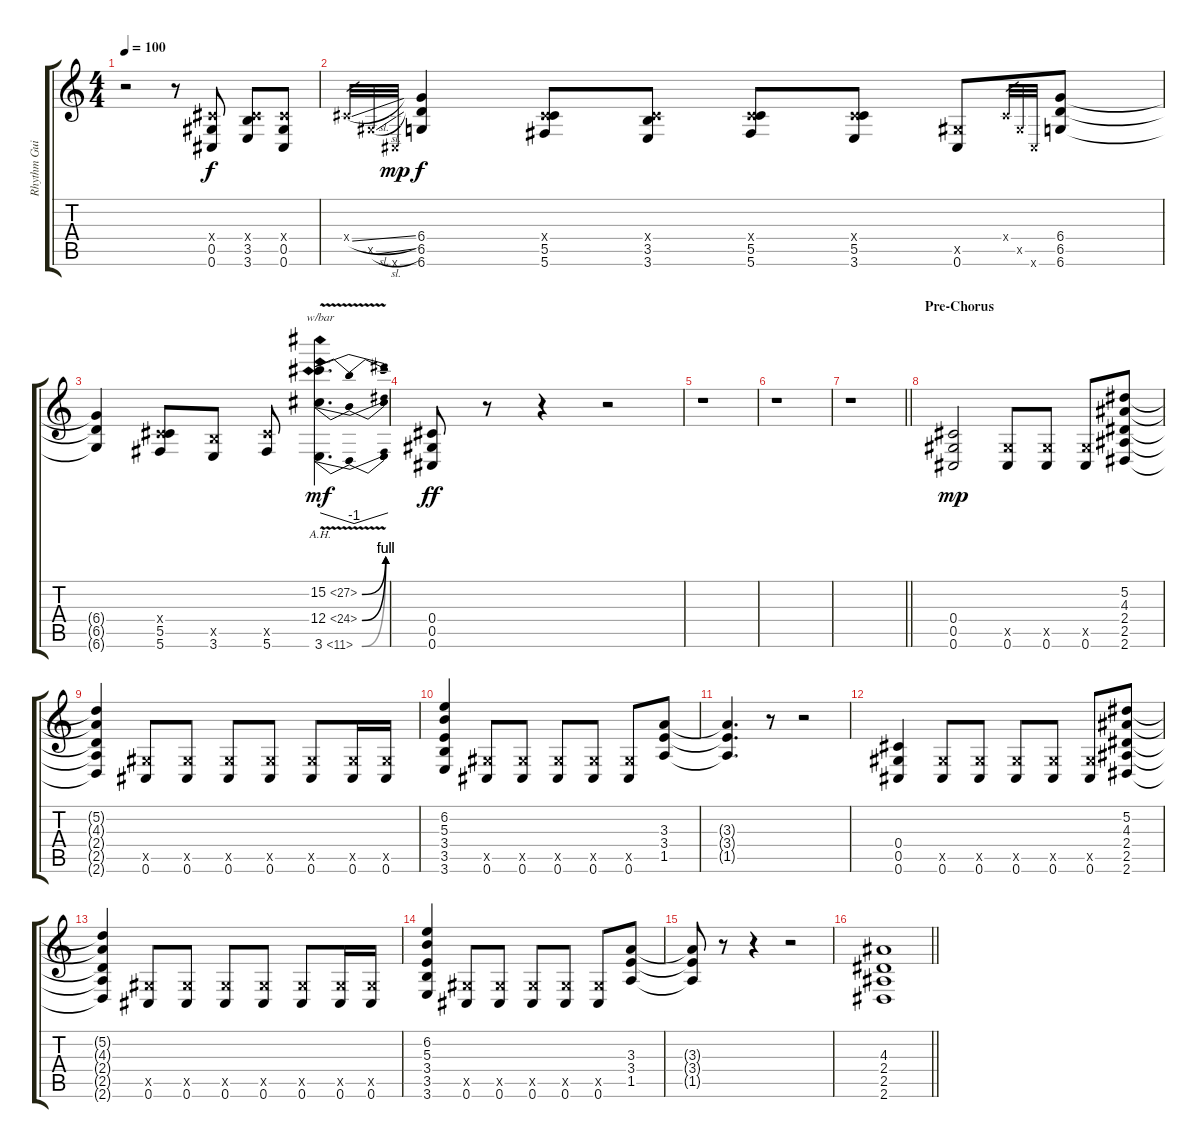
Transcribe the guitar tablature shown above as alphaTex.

\track ("Rhythm Guitar 2" "Rhythm Gui") {instrument distortionguitar}
\staff {score tabs}
\tuning (Eb4 Bb3 Gb3 Db3 Ab2 Db2) {hide}
\ts (4 4)
\tempo 100
\clef g2
\ks c
r.2{dy ff} r.8 (0.4{x} 0.5 0.6).8{dy f} (0.4{x} 3.5 3.6).8 (0.4{x} 0.5 0.6).8 |
0.4{sl x}.32{gr} 0.5{sl x}.32{gr} 0.6{x}.32{gr dy mp} (6.4 6.5 6.6).4{dy f} (0.4{x} 5.5 5.6).8 (0.4{x} 3.5 3.6).8 (0.4{x} 5.5 5.6).8 (0.4{x} 5.5 3.6).8 (0.5{x} 0.6).8 0.4{x}.32{gr} 0.5{x}.32{gr} 0.6{x}.32{gr} (6.4 6.5 6.6).8 |
(6.4{t} 6.5{t} 6.6{t}).4 (0.4{x} 5.5 5.6).8 (3.5{x} 3.6).8 (5.5{x} 5.6).8 (15.2{be (bend 0 0 60 4) ah 12 v} 12.4{be (bend 0 0 60 4) ah 12 v} 3.6{be (bend 0 0 60 4) ah 8 v}).4{d tbe (dip default 0 0 30 -4 60 0) dy mf} |
(0.4 0.5 0.6).8{dy ff} r.8 r.4 r.2 |
r.1 |
r.1 |
\barLineRight lightlight
r.1 |
\section ("" "Pre-Chorus")
(0.4 0.5 0.6).2{dy mp} (0.5{x} 0.6).8 (0.5{x} 0.6).8 (0.5{x} 0.6).8 (5.2 4.3 2.4 2.5 2.6).8 |
(5.2{t} 4.3{t} 2.4{t} 2.5{t} 2.6{t}).4 (0.5{x} 0.6).8 (0.5{x} 0.6).8 (0.5{x} 0.6).8 (0.5{x} 0.6).8 (0.5{x} 0.6).8 (0.5{x} 0.6).16 (0.5{x} 0.6).16 |
(6.2 5.3 3.4 3.5 3.6).4 (0.5{x} 0.6).8 (0.5{x} 0.6).8 (0.5{x} 0.6).8 (0.5{x} 0.6).8 (0.5{x} 0.6).8 (3.3 3.4 1.5).8 |
(3.3{t} 3.4{t} 1.5{t}).4{d} r.8 r.2 |
(0.4 0.5 0.6).4 (0.5{x} 0.6).8 (0.5{x} 0.6).8 (0.5{x} 0.6).8 (0.5{x} 0.6).8 (0.5{x} 0.6).8 (5.2 4.3 2.4 2.5 2.6).8 |
(5.2{t} 4.3{t} 2.4{t} 2.5{t} 2.6{t}).4 (0.5{x} 0.6).8 (0.5{x} 0.6).8 (0.5{x} 0.6).8 (0.5{x} 0.6).8 (0.5{x} 0.6).8 (0.5{x} 0.6).16 (0.5{x} 0.6).16 |
(6.2 5.3 3.4 3.5 3.6).4 (0.5{x} 0.6).8 (0.5{x} 0.6).8 (0.5{x} 0.6).8 (0.5{x} 0.6).8 (0.5{x} 0.6).8 (3.3 3.4 1.5).8 |
(3.3{t} 3.4{t} 1.5{t}).8 r.8 r.4 r.2 |
\barLineRight lightlight
(4.3 2.4 2.5 2.6).1
